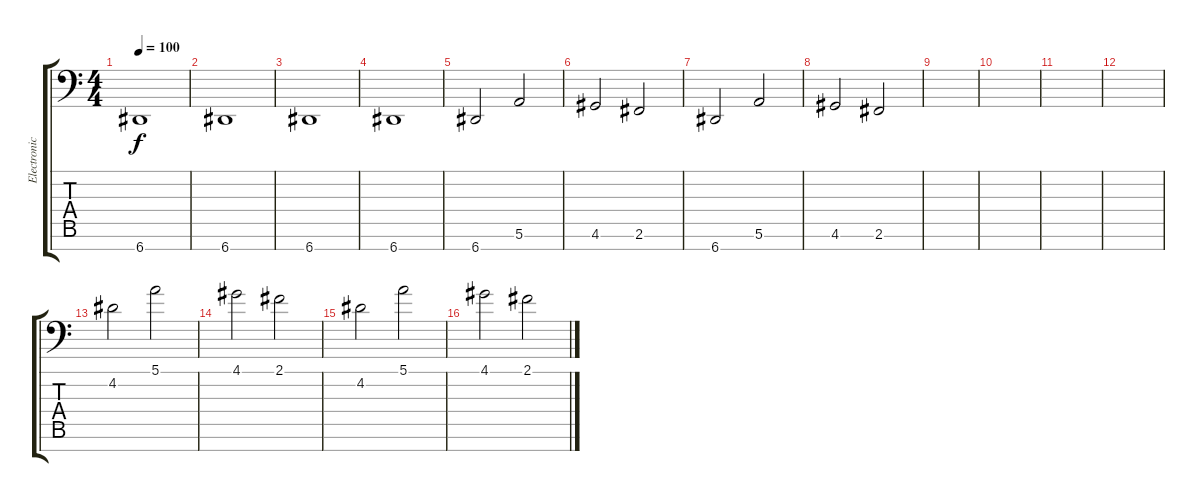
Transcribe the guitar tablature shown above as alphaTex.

\track ("Electronics" "Electronic") {instrument choiraahs}
\staff {score tabs}
\tuning (E4 B3 G3 D3 A2 E2 A1) {hide}
\ts (4 4)
\tempo 100
\clef f4
\ks c
6.7.1{dy f instrument choiraahs} |
6.7.1 |
6.7.1 |
6.7.1 |
6.7.2 5.6.2 |
4.6.2 2.6.2 |
6.7.2 5.6.2 |
4.6.2 2.6.2 |
|
|
|
|
4.2.2 5.1.2 |
4.1.2 2.1.2 |
4.2.2 5.1.2 |
4.1.2 2.1.2
